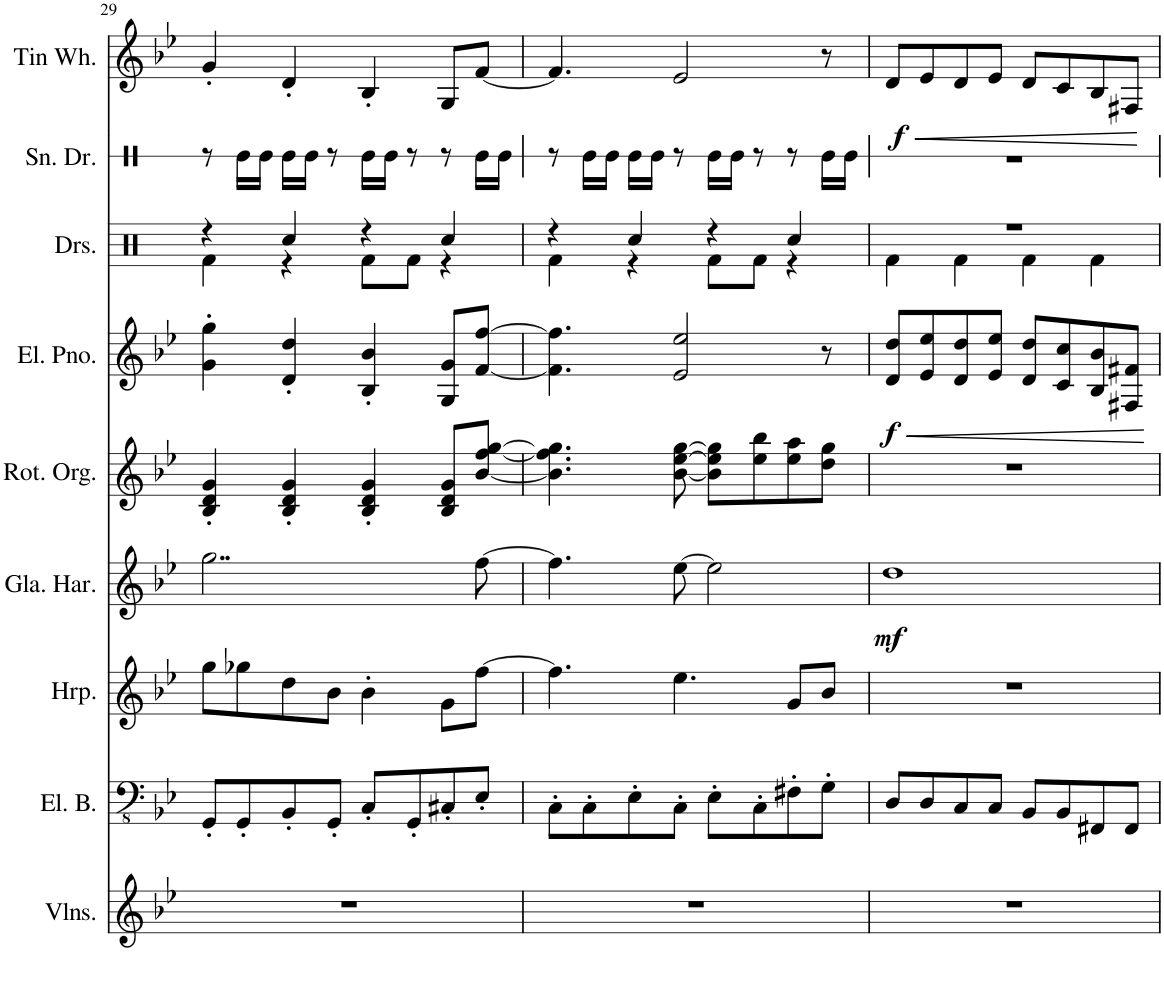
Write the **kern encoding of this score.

**kern	**kern	**kern	**kern	**dynam	**kern	**kern	**dynam	**kern	**kern	**kern	**dynam
*part9	*part8	*part7	*part6	*part6	*part5	*part4	*part4	*part3	*part2	*part1	*part1
*staff9	*staff8	*staff7	*staff6	*staff6	*staff5	*staff4	*staff4	*staff3	*staff2	*staff1	*staff1
*I"Violins	*I"Electric Bass	*I"Harp	*I"Glass Harmonica	*	*I"Rotary Organ	*I"Electric Piano	*	*I"Drumset	*I"Snare Drum	*I"Low Whistle	*
*I'Vlns.	*I'El. B.	*I'Hrp.	*I'Gla. Har.	*	*I'Rot. Org.	*I'El. Pno.	*	*I'Drs.	*I'Sn. Dr.	*I'Low Wh.	*
!!LO:PB:g=z
*clefG2	*clefFv4	*clefG2	*clefG2	*	*clefG2	*clefG2	*	*clefX	*clefX	*clefG2	*
*k[b-e-]	*k[b-e-]	*k[b-e-]	*k[b-e-]	*	*k[b-e-]	*k[b-e-]	*	*k[]	*k[]	*k[b-e-]	*
*M4/4	*M4/4	*M4/4	*M4/4	*	*M4/4	*M4/4	*	*M4/4	*M4/4	*M4/4	*
=29	=29	=29	=29	=29	=29	=29	=29	=29	=29	=29	=29
*	*	*	*	*	*	*	*	*^	*	*	*
1r	8GGG'/L	8gg\L	2..gg\	.	4B-/' 4d/' 4g/'	4g\' 4gg\'	.	4r	4Rf\	8r	4g'/	.
.	8GGG'/	8gg-X\	.	.	.	.	.	.	.	16Re\LL	.	.
.	.	.	.	.	.	.	.	.	.	16Re\JJ	.	.
.	8BBB-'/	8dd\	.	.	4B-/' 4d/' 4g/'	4d/' 4dd/'	.	4Rcc/	4r	16Re\LL	4d'/	.
.	.	.	.	.	.	.	.	.	.	16Re\JJ	.	.
.	8GGG'/J	8b-\J	.	.	.	.	.	.	.	8r	.	.
.	8CC'/L	4b-'\	.	.	4B-/' 4d/' 4g/'	4B-/' 4b-/'	.	4r	8Rf\L	16Re\LL	4B-'/	.
.	.	.	.	.	.	.	.	.	.	16Re\JJ	.	.
.	8GGG'/	.	.	.	.	.	.	.	8Rf\J	8r	.	.
.	8CC#X'/	8g\L	.	.	8B-/ 8d/ 8g/L	8G/ 8g/L	.	4Rcc/	4r	8r	8G/L	.
.	8EE-'/J	[8ff\J	[8ff\	.	[8b-/ [8ff/ [8gg/J	[8f/ [8ff/J	.	.	.	16Re\LL	[8f/J	.
.	.	.	.	.	.	.	.	.	.	16Re\JJ	.	.
=30	=30	=30	=30	=30	=30	=30	=30	=30	=30	=30	=30	=30
1r	8CC'\L	4.ff\]	4.ff\]	.	4.b-\] 4.ff\] 4.gg\]	4.f\] 4.ff\]	.	4r	4Rf\	8r	4.f/]	.
.	8CC'\	.	.	.	.	.	.	.	.	16Re\LL	.	.
.	.	.	.	.	.	.	.	.	.	16Re\JJ	.	.
.	8EE-'\	.	.	.	.	.	.	4Rcc/	4r	16Re\LL	.	.
.	.	.	.	.	.	.	.	.	.	16Re\JJ	.	.
.	8CC'\J	4.ee-\	[8ee-\	.	[8b-\ [8ee-\ [8gg\	2e-/ 2ee-/	.	.	.	8r	2e-/	.
.	8EE-'\L	.	2ee-\]	.	8b-\] 8ee-\] 8gg\]L	.	.	4r	8Rf\L	16Re\LL	.	.
.	.	.	.	.	.	.	.	.	.	16Re\JJ	.	.
.	8CC'\	.	.	.	8ee-\ 8bb-\	.	.	.	8Rf\J	8r	.	.
.	8FF#X'\	8g/L	.	.	8ee-\ 8aa\	.	.	4Rcc/	4r	8r	.	.
.	8GG'\J	8b-/J	.	.	8dd\ 8gg\J	8r	.	.	.	16Re\LL	8r	.
.	.	.	.	.	.	.	.	.	.	16Re\JJ	.	.
=31	=31	=31	=31	=31	=31	=31	=31	=31	=31	=31	=31	=31
!	!	!	!	!LO:DY:b	!	!	!LO:HP:b	!	!	!	!	!LO:HP:b
!	!	!	!	!	!	!	!LO:DY:n=1:b	!	!	!	!	!LO:DY:n=1:b
1r	8DD/L	1r	1dd	mf	1r	8d/ 8dd/L	< f	1r	4Rf\	1r	8d/L	< f
.	8DD/	.	.	.	.	8e-/ 8ee-/	.	.	.	.	8e-/	.
.	8CC/	.	.	.	.	8d/ 8dd/	.	.	4Rf\	.	8d/	.
.	8CC/J	.	.	.	.	8e-/ 8ee-/J	.	.	.	.	8e-/J	.
.	8BBB-/L	.	.	.	.	8d/ 8dd/L	.	.	4Rf\	.	8d/L	.
.	8BBB-/	.	.	.	.	8c/ 8cc/	.	.	.	.	8c/	.
.	8FFF#X/	.	.	.	.	8B-/ 8b-/	.	.	4Rf\	.	8B-/	.
.	8FFF#/J	.	.	.	.	8F#X/ 8f#X/J	.	.	.	.	8F#X/J	.
*	*	*	*	*	*	*	*	*v	*v	*	*	*
.	.	.	.	.	.	.	[	.	.	.	[
=	=	=	=	=	=	=	=	=	=	=	=
*-	*-	*-	*-	*-	*-	*-	*-	*-	*-	*-	*-
